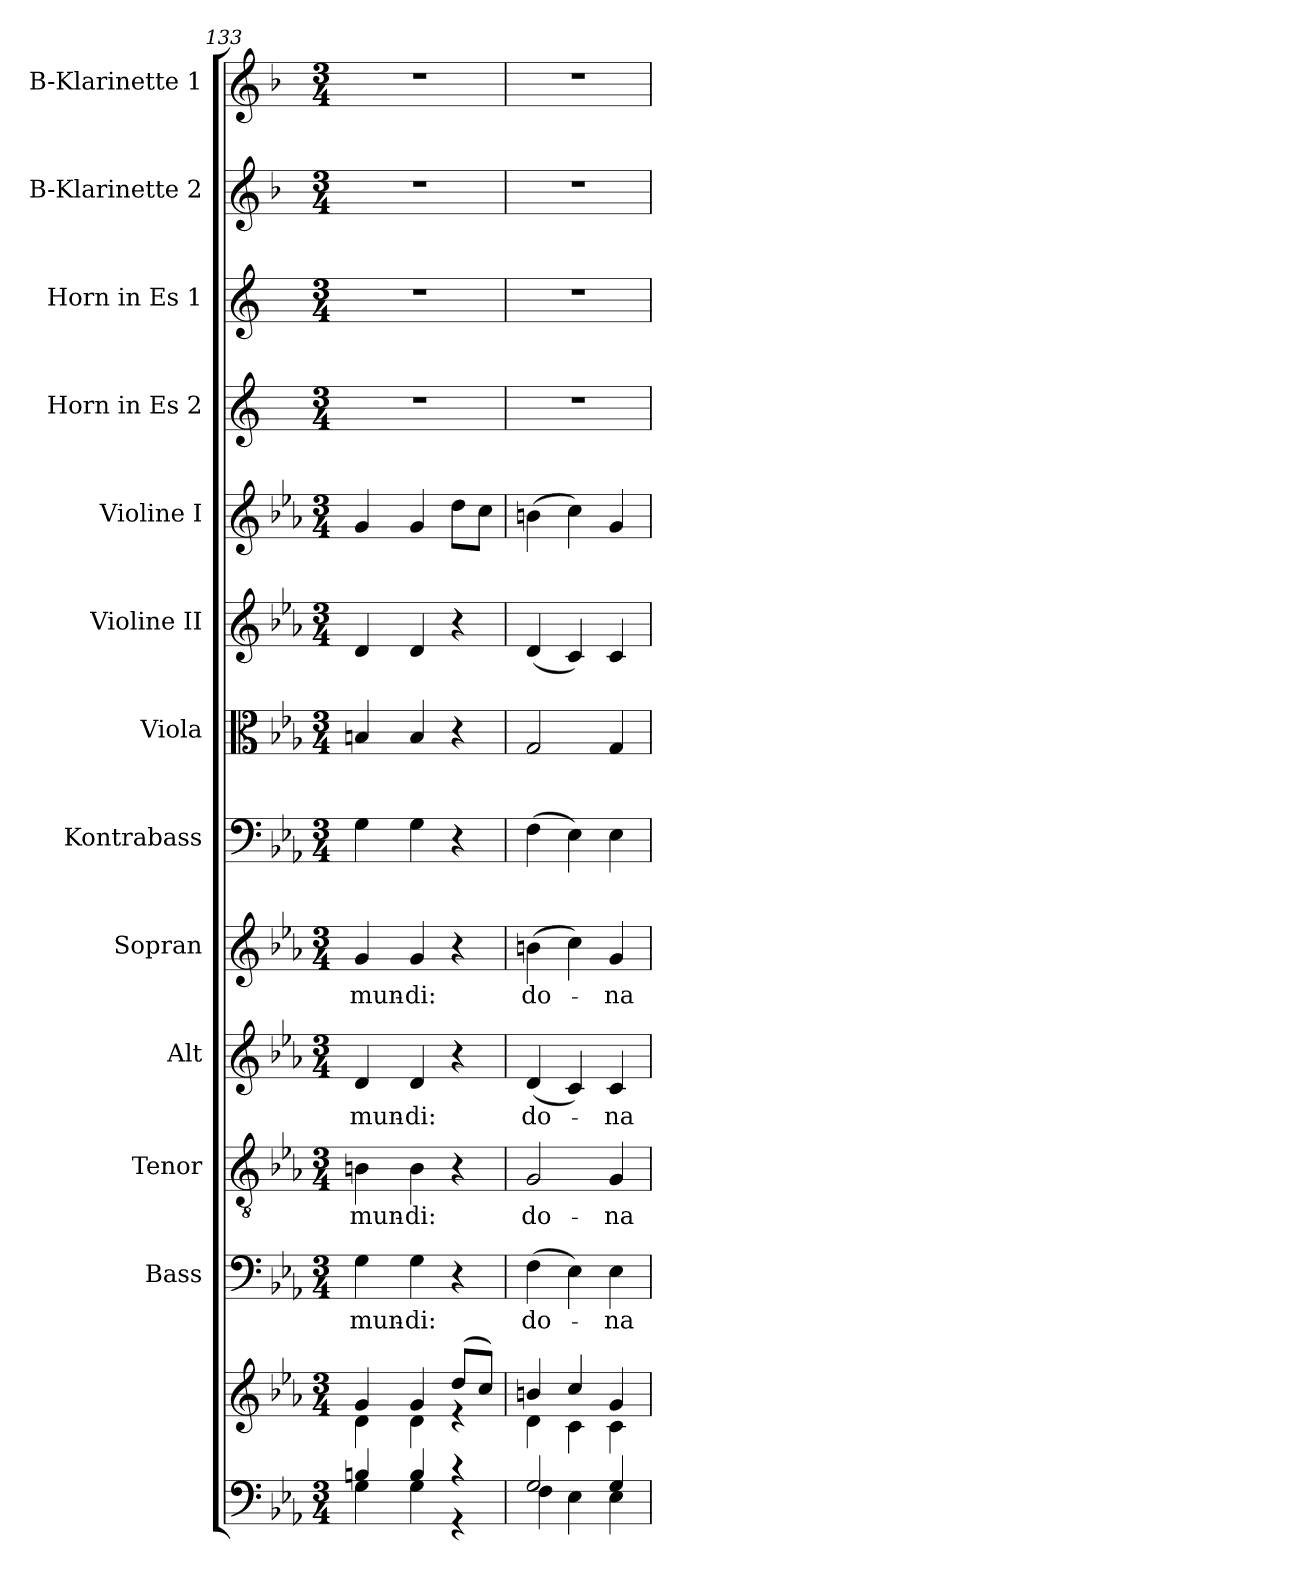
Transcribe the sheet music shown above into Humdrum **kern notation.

**kern	**kern	**kern	**text	**kern	**text	**kern	**text	**kern	**text	**kern	**kern	**kern	**kern	**kern	**kern	**kern	**kern
*part13	*part13	*part12	*part12	*part11	*part11	*part10	*part10	*part9	*part9	*part8	*part7	*part6	*part5	*part4	*part3	*part2	*part1
*staff14	*staff13	*staff12	*staff12	*staff11	*staff11	*staff10	*staff10	*staff9	*staff9	*staff8	*staff7	*staff6	*staff5	*staff4	*staff3	*staff2	*staff1
*	*	*I"Bass	*	*I"Tenor	*	*I"Alt	*	*I"Sopran	*	*I"Kontrabass	*I"Viola	*I"Violine II	*I"Violine I	*I"Horn in Es 2	*I"Horn in Es 1	*I"B-Klarinette 2	*I"B-Klarinette 1
*	*	*I'B.	*	*I'T.	*	*I'A.	*	*I'S.	*	*I'Kb.	*I'Vla.	*I'Vl. II	*I'Vl. I	*	*	*I'B Kl. 2	*I'B Kl. 1
*clefF4	*clefG2	*clefF4	*	*clefGv2	*	*clefG2	*	*clefG2	*	*clefF4	*clefC3	*clefG2	*clefG2	*clefG2	*clefG2	*clefG2	*clefG2
*	*	*	*	*	*	*	*	*	*	*ITrd7c12	*	*	*	*ITrd5c9	*ITrd5c9	*ITrd1c2	*ITrd1c2
*k[b-e-a-]	*k[b-e-a-]	*k[b-e-a-]	*	*k[b-e-a-]	*	*k[b-e-a-]	*	*k[b-e-a-]	*	*k[b-e-a-]	*k[b-e-a-]	*k[b-e-a-]	*k[b-e-a-]	*k[b-e-a-]	*k[b-e-a-]	*k[b-e-a-]	*k[b-e-a-]
*E-:	*E-:	*E-:	*	*E-:	*	*E-:	*	*E-:	*	*E-:	*E-:	*E-:	*E-:	*E-:	*E-:	*E-:	*E-:
*M3/4	*M3/4	*M3/4	*	*M3/4	*	*M3/4	*	*M3/4	*	*M3/4	*M3/4	*M3/4	*M3/4	*M3/4	*M3/4	*M3/4	*M3/4
=133	=133	=133	=133	=133	=133	=133	=133	=133	=133	=133	=133	=133	=133	=133	=133	=133	=133
*^	*^	*	*	*	*	*	*	*	*	*	*	*	*	*	*	*	*
!	!	!	!	!	!LO:LY:b	!	!LO:LY:b	!	!LO:LY:b	!	!LO:LY:b	!	!	!	!	!	!	!	!
4Bn/	4G\	4g/	4d\	4G\	mun-	4Bn\	mun-	4d/	mun-	4g/	mun-	4GG\	4Bn/	4d/	4g/	2.r	2.r	2.r	2.r
!	!	!	!	!	!LO:LY:b	!	!LO:LY:b	!	!LO:LY:b	!	!LO:LY:b	!	!	!	!	!	!	!	!
4B/	4G\	4g/	4d\	4G\	-di:	4B\	-di:	4d/	-di:	4g/	-di:	4GG\	4B/	4d/	4g/	.	.	.	.
4r	4r	(<8dd/L	4re	4r	.	4r	.	4r	.	4r	.	4r	4r	4r	8dd\L	.	.	.	.
.	.	8cc/J)	.	.	.	.	.	.	.	.	.	.	.	.	8cc\J	.	.	.	.
=134	=134	=134	=134	=134	=134	=134	=134	=134	=134	=134	=134	=134	=134	=134	=134	=134	=134	=134	=134
!	!	!	!	!	!LO:LY:b	!	!LO:LY:b	!	!LO:LY:b	!	!LO:LY:b	!	!	!	!	!	!	!	!
2G/	4F\	4bn/	4d\	(>4F\	do-	2G/	do-	(<4d/	do-	(>4bn\	do-	(>4FF\	2G/	(<4d/	(>4bn\	2.r	2.r	2.r	2.r
.	4E-\	4cc/	4c\	4E-\)	.	.	.	4c/)	.	4cc\)	.	4EE-\)	.	4c/)	4cc\)	.	.	.	.
!	!	!	!	!	!LO:LY:b	!	!LO:LY:b	!	!LO:LY:b	!	!LO:LY:b	!	!	!	!	!	!	!	!
4G/	4E-\	4g/	4c\	4E-\	-na	4G/	-na	4c/	-na	4g/	-na	4EE-\	4G/	4c/	4g/	.	.	.	.
*v	*v	*	*	*	*	*	*	*	*	*	*	*	*	*	*	*	*	*	*
*	*v	*v	*	*	*	*	*	*	*	*	*	*	*	*	*	*	*	*
=	=	=	=	=	=	=	=	=	=	=	=	=	=	=	=	=	=
*-	*-	*-	*-	*-	*-	*-	*-	*-	*-	*-	*-	*-	*-	*-	*-	*-	*-
